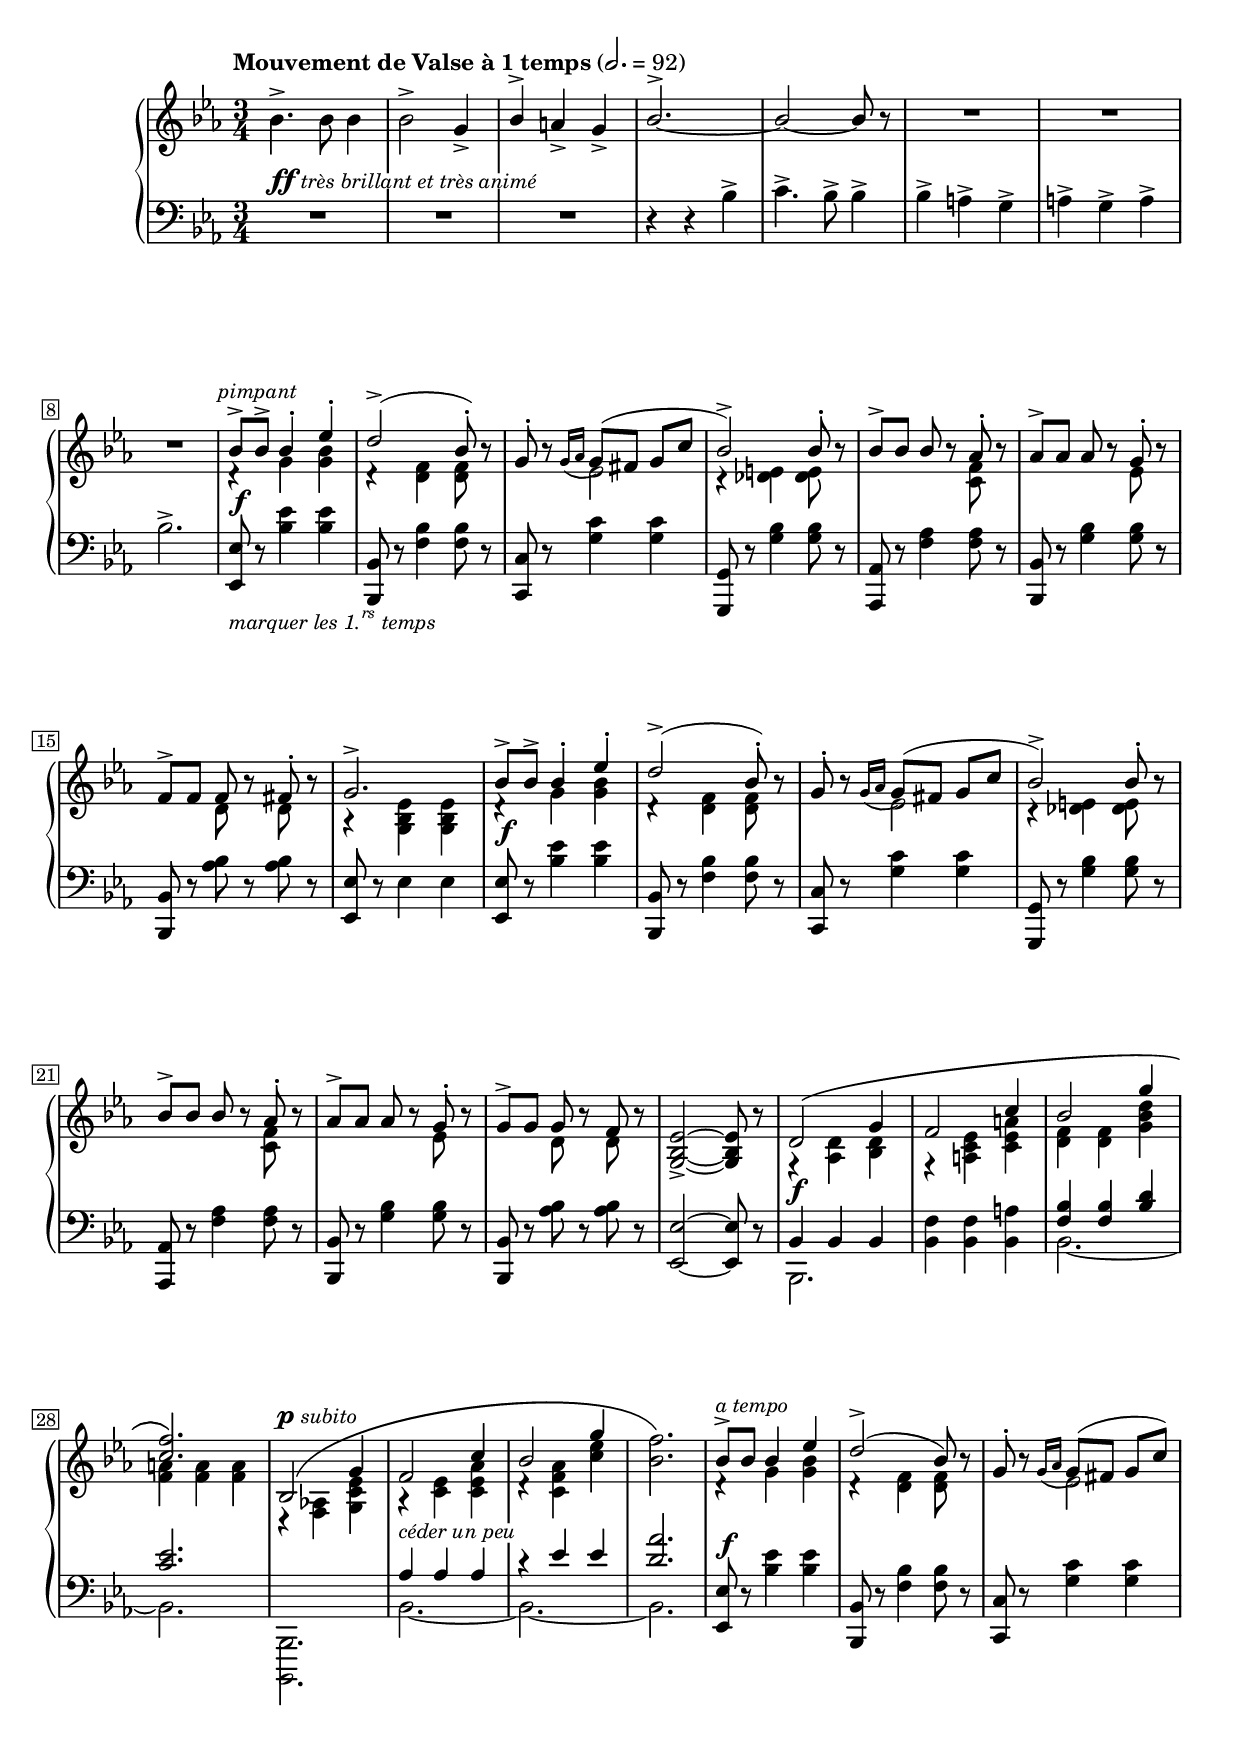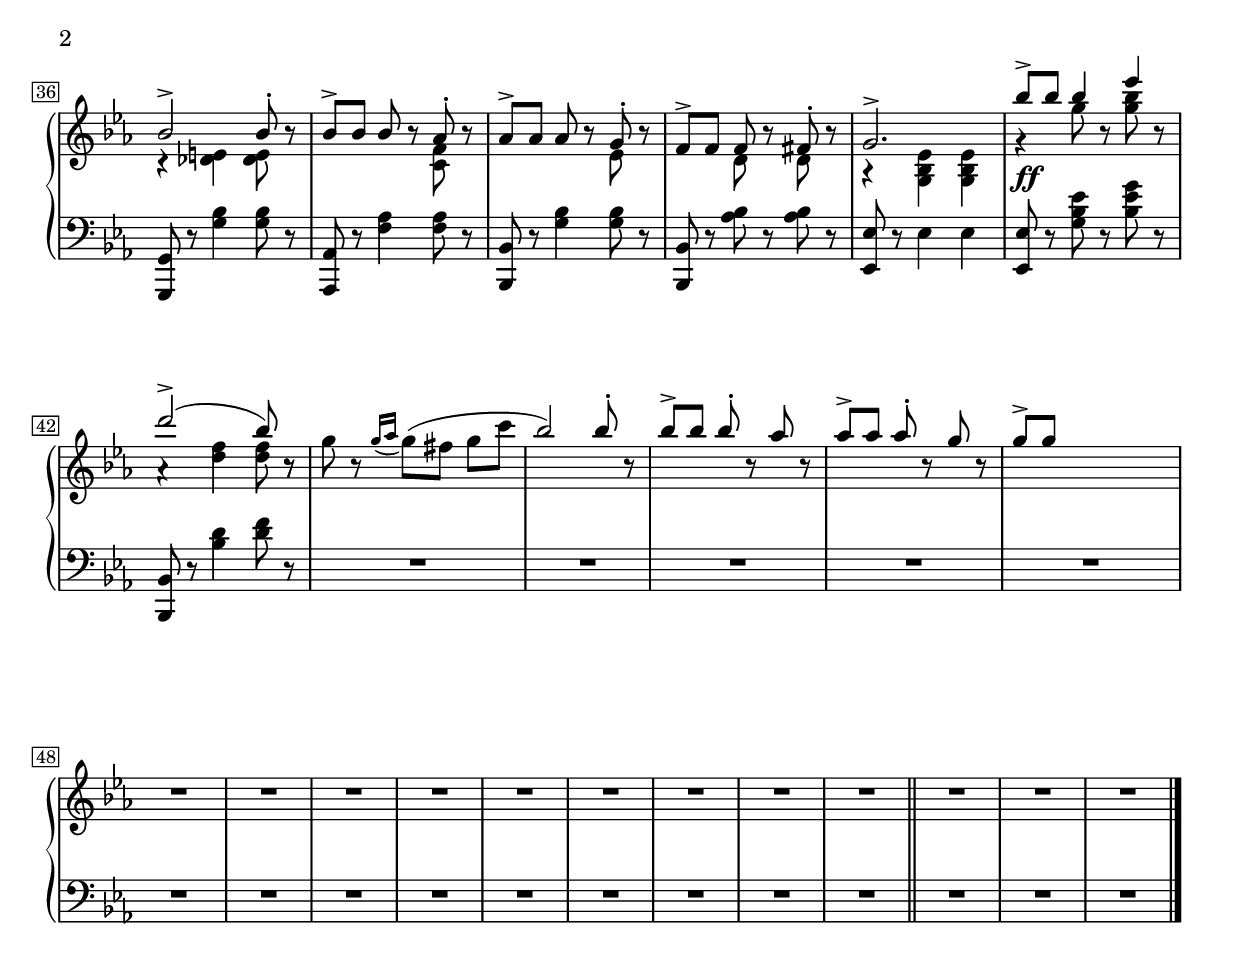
Global = {
  \key ees \major
  \time 3/4
  \include "../global.ly"
}

Sopran = \context Voice = "one" \relative c'' {
  \voiceOne
  \override MultiMeasureRest.staff-position = #0
  \override Rest.staff-position = #0
  \phrasingSlurNeutral\stemNeutral\slurNeutral\tieNeutral
  %1
  | \tempo "Mouvement de Valse à 1 temps" 2. = 92
    bes4.^> 8 4
  | 2-> g4_>
  | \stemUp\slurUp bes^> a!_> g_>
  | bes2.^>~
  %5
  | 2~ 8 r
  | R1*3/4
  | R1*3/4
  | R1*3/4
  | bes8^>^\markup { \hspace #-1 \small\italic "pimpant" } 8^> 4^. ees^.
  %10
  | d2^>( bes8^.) r
  | g^. r \slurDown\appoggiatura { g16 aes } \slurUp g8( fis g c
  | bes2^>) 8^. r
  | bes^> bes bes r aes^. r
  | aes^> aes aes r g^. r
  %15
  | f^> f f r fis^. r
  | g2.^>
  | bes8^> 8^> 4^. ees^.
  | d2^>( bes8^.) r
  | g^. r \slurDown\appoggiatura { g16 aes } \slurUp g8( fis g c
  %20
  | bes2^>) 8^. r
  | bes^> bes bes r aes^. r
  | aes^> aes aes r g^. r
  | g^> g g r f r
  | <g, bes ees>2~_> q8 r
  %25
  | \phrasingSlurUp
    d'2\( g4
  | f2 c'4
  | bes2 g'4
  | <c, f>2.\)
  | bes,2\(^\markup { \dynamic p \small\italic "subito" } g'4
  %30
  | f2 c'4
  | bes2 g'4
  | \stemDown <bes, f'>2.\)
  | \stemUp bes8^>^\markup { \small\italic "a tempo" } 8 4 ees
  | d2^>( bes8) r
  %35
  | g^. r \slurDown\appoggiatura { g16 aes } \slurUp g8( fis g c)
  | bes2^> 8^. r
  | bes^> bes bes r aes^. r
  | aes^> aes aes r g^. r
  | f^> f f r fis^. r
  %40
  | g2.^>
  | \stemUp bes'8^> 8 4 ees
  | d2^>( bes8) r
  | \stemDown g r \stemUp\slurDown\appoggiatura { g16 aes } \stemNeutral\slurUp g8( fis g c
  | \stemUp bes2) 8^. r
  %45
  | bes^> bes bes^. r aes r
  | aes^> aes aes^. r g r
  | g^> g s2
  | R1*3/4
  | R1*3/4
  %50
  | R1*3/4
  | R1*3/4
  | R1*3/4
  | R1*3/4
  | R1*3/4
  %55
  | R1*3/4
  | R1*3/4
    \bar "||"
  | R1*3/4
  | R1*3/4
  | R1*3/4
  \fine
}

Alto = \context Voice = "two" \relative c' {
  \voiceTwo
  \override MultiMeasureRest.staff-position = #0
  \override Rest.staff-position = #0
  \stemDown
  %1
  | s2.*8
  | d4\rest g <g bes>
  %10
  | d4\rest <d f> q8 s
  | s4 ees2
  | c4\rest <des e>4 q8 s
  | s2 <c f>8 s
  | s2 ees8 s
  %15
  | s4 d8 s d s
  | a4\rest <g bes ees> q
  | d'4\rest g <g bes>
  | d4\rest <d f> q8 s
  | s4 ees2
  %20
  | c4\rest <des e>4 q8 s
  | s2 <c f>8 s
  | s2 ees8 s
  | s4 d8 s d s
  | s2.
  %25
  | f,4\rest <aes d> <bes d>
  | f\rest <a! c ees> <c ees a!>
  | <d f> q <g bes d>
  | <f a!> q q
  | d,\rest <f aes!> <g c ees>
  %30
  | a\rest <c ees> <c ees aes>
  | d\rest <c f aes> <c' ees>
  | s2.
  | d,4\rest g <g bes>
  | d4\rest <d f> q8 s
  %35
  | s4 ees2
  | c4\rest <des e>4 q8 s
  | s2 <c f>8 s
  | s2 ees8 s
  | s4 d8 s d s
  %40
  | a4\rest <g bes ees> q
  | g'\rest g'8 r <g bes> r
  | a,4\rest <d f>4 q8 r

}

Tenor = \context Voice = "three" \relative c {
  \voiceThree
  \override MultiMeasureRest.staff-position = #0
  \override Rest.staff-position = #0
  \stemUp\slurNeutral
  %1
  | s2.*24
  %25
  | bes4 4 4
  | s2.
  | <f' bes>4 q <bes d>
  | <c ees>2.
  | s2.
  %30
  | aes4 4 4
  | c\rest ees ees
  | <d aes'>2.

}

Bass = \context Voice = "four" \relative c {
  \voiceFour
  \override MultiMeasureRest.staff-position = #0
  \override Rest.staff-position = #0
  \phrasingSlurNeutral\stemNeutral\slurNeutral\tieNeutral
  \set Timing.beamExceptions = #'()
  \set Timing.baseMoment = #(ly:make-moment 1/4)
  \set Timing.beatStructure = 1,1,1,1
  %1
  | R1*3/4
  | R1*3/4
  | R1*3/4
  | r4 r bes'^>
  %5
  | c4.^> bes8^> 4^>
  | 4^> a!^> g^>
  | a!^> g^> a^>
  | bes2.^>
  | <ees,, ees'>8_\markup \italic {
      \small "marquer les 1." \hspace #-0.5 \super "rs" \small "temps"
    }
    r <bes'' ees>4 q
  %10
  | <bes,, bes'>8 r <f'' bes>4 q8 r
  | <c, c'> r <g'' c>4 q
  | <g,, g'>8 r <g'' bes>4 q8 r
  | <aes,, aes'> r <f'' aes>4 q8 r
  | <bes,, bes'> r <g'' bes>4 q8 r
  %15
  | <bes,, bes'> r <aes'' bes> r q r
  | <ees, ees'> r ees'4 4
  | <ees, ees'>8 r <bes'' ees>4 q
  | <bes,, bes'>8 r <f'' bes>4 q8 r
  | <c, c'> r <g'' c>4 q
  %20
  | <g,, g'>8 r <g'' bes>4 q8 r
  | <aes,, aes'> r <f'' aes>4 q8 r
  | <bes,, bes'> r <g'' bes>4 q8 r
  | <bes,, bes'> r <aes'' bes> r q r
  | <ees, ees'>2~ q8 r
  %25
  | \stemDown\tieDown bes2.
  | <bes' f'>4 q <bes a'!>
  | bes2.~
  | bes
  | <bes,, bes'>2.
  %30
  | bes''2.~
  | bes~
  | bes
  | \stemNeutral
    <ees, ees'>8 r <bes'' ees>4 q
  | <bes,, bes'>8 r <f'' bes>4 q8 r
  %35
  | <c, c'> r <g'' c>4 q
  | <g,, g'>8 r <g'' bes>4 q8 r
  | <aes,, aes'> r <f'' aes>4 q8 r
  | <bes,, bes'> r <g'' bes>4 q8 r
  | <bes,, bes'> r <aes'' bes> r q r
  %40
  | <ees, ees'> r ees'4 4
  | <ees, ees'>8 r <g' bes ees> r <bes ees g> r
  | <bes,, bes'>8 r <bes'' d>4 <d f>8 r
  | R1*3/4
  | R1*3/4
  %45
  | R1*3/4
  | R1*3/4
  | R1*3/4
  | R1*3/4
  | R1*3/4
  %50
  | R1*3/4
  | R1*3/4
  | R1*3/4
  | R1*3/4
  | R1*3/4
  %55
  | R1*3/4
  | R1*3/4
    \bar "||"
  | R1*3/4
  | R1*3/4
  | R1*3/4

  \fine
}

centerDynamics = {
  %1
  | s2.-\markup {
      \dynamic ff \whiteout \small\italic "très brillant et très animé"
    }
  | s2.*7
  | s2.\f
  | s2.*7
  %17
  | s2.\f
  | s2.*7
  %25
  | s2.\f
  | s2.*4
  %30
  | s2.^\markup { \whiteout \small\italic "céder un peu" }
  | s2.*2
  | s2.\f
  | s2.*7
  %41
  | s2.\ff

}

\score {
  \new PianoStaff \with { connectArpeggios = ##t }
  <<
    \accidentalStyle Score.piano
    \context Staff = "upper" <<
      \set Staff.midiInstrument = #"acoustic grand"
      \Global
      \clef treble
      \Sopran
      \Alto
    >>
    \context Dynamics <<
      \Global \centerDynamics
    >>
    \context Staff = "lower" <<
      \set Staff.midiInstrument = #"acoustic grand"
      \Global
      \clef bass
      \Tenor
      \Bass
    >>
  >>
  \header {
    composer = "Francis Poulenc"
    arranger = " "
    opus = #f
    title = \markup {
      \fill-line {
        \center-column {
          \line { \abs-fontsize #10 \normal-text\italic "à Edwige Feuillère" }
          \null
          \line { \abs-fontsize #18 "IMPROVISATION" }
          \line \abs-fontsize #13 { "en mi" \raise #0.6 \flat "majeur" }
          \line \abs-fontsize #13 { \italic "(HOMMAGE À SCHUBERT)" }
          \null\null
        }
      }
    }
    subtitle = #f
  }
  \layout {
    \context {
      \PianoStaff
      % More space between staves in the same PianoStaff
      %\override StaffGrouper.staff-staff-spacing.minimum-distance = 14
      %\override TextScript.font-shape = #'italic
    }
  }
  \midi {
    \tempo 2 = 120
  }
}
